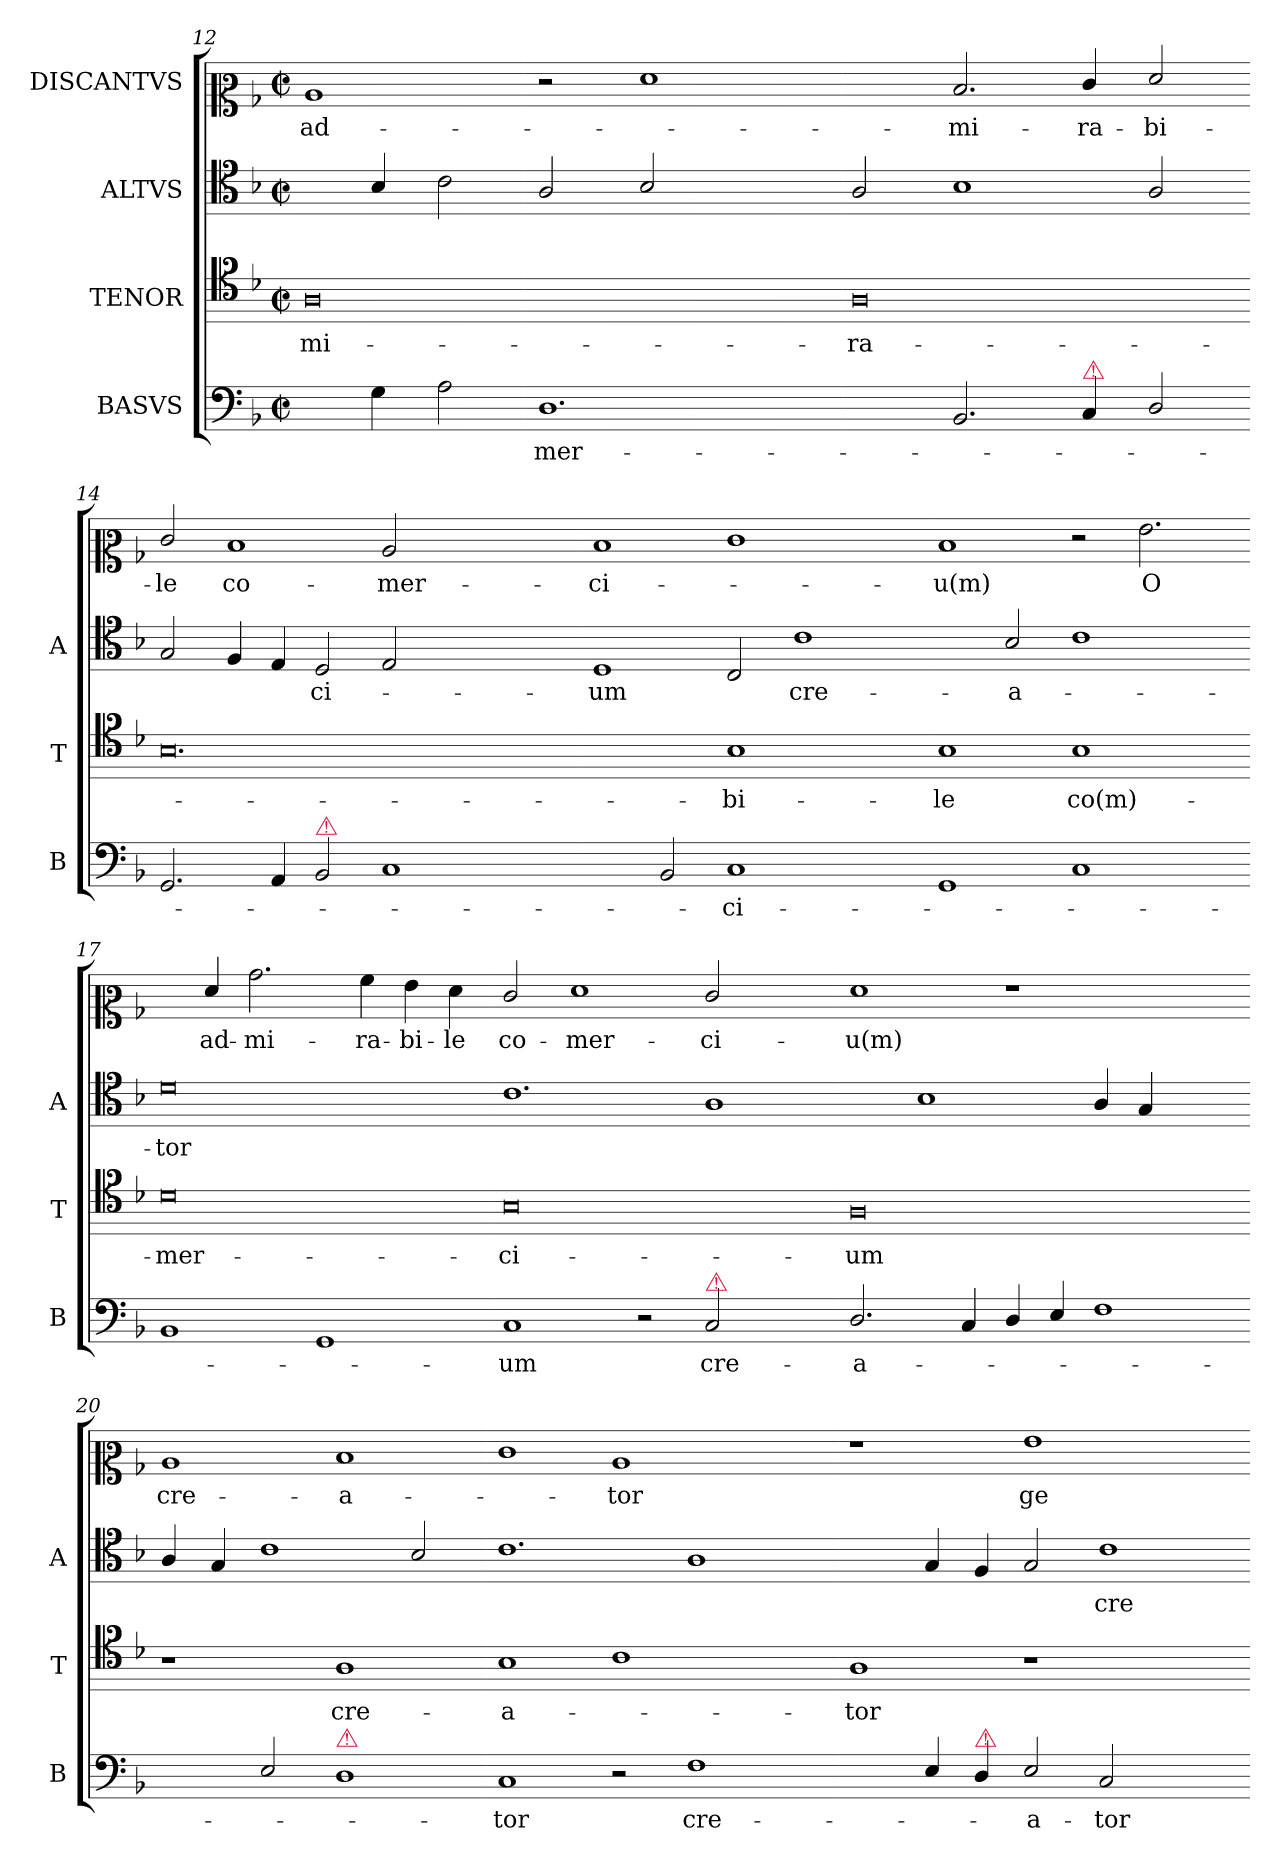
**kern	**text	**kern	**text	**kern	**text	**kern	**text
*part4	*part4	*part3	*part3	*part2	*part2	*part1	*part1
*staff4	*staff4	*staff3	*staff3	*staff2	*staff2	*staff1	*staff1
*I"BASVS	*	*I"TENOR	*	*I"ALTVS	*	*I"DISCANTVS	*
*I'B	*	*I'T	*	*I'A	*	*	*
*clefF4	*	*clefC5	*	*clefC4	*	*clefC2	*
*k[b-]	*	*k[b-]	*	*k[b-]	*	*k[b-]	*
*F:	*	*F:	*	*F:	*	*F:	*
*M2/1	*	*M2/1	*	*M2/1	*	*M2/1	*
*met(c|)	*	*met(c|)	*	*met(c|)	*	*met(c|)	*
=12	=12	=12	=12	=12	=12	=12	=12
!	!	!	!	!	!	!	!LO:LY:i
4ryy	.	0F\	-mi-	4ryy	.	1c/	ad-
4G\	.	.	.	4B-/	.	.	.
2A\	.	.	.	2c\	.	.	.
1.D\	-mer-	.	.	2A/	.	2r	.
.	.	.	.	2B-/	.	1f\	.
.	.	2ryy	.	2ryy	.	.	.
=13-	=13-	=13-	=13-	=13-	=13-	=13-	=13-
2ryy	.	0F\	-ra-	2A/	.	2ryy	.
!	!	!	!	!	!	!	!LO:LY:i
2.BB-/	.	.	.	1B-\	.	2.d/	-mi-
!LO:TX:a:color=crimson:t=⚠	!	!	!	!	!	!	!
!	!	!	!	!	!	!	!LO:LY:i
4C/	.	.	.	.	.	4e/	-ra-
!	!	!	!	!	!	!	!LO:LY:i
2D/	.	.	.	2A/	.	2f/	-bi-
=14-	=14-	=14-	=14-	=14-	=14-	=14-	=14-
!	!	!	!	!	!	!	!LO:LY:i
2.GG/	.	0.G\	.	2G/	.	2e/	-le
!	!	!	!	!	!	!	!LO:LY:i
.	.	.	.	4F/	.	1d/	co-
4AA/	.	.	.	4E/	.	.	.
!LO:TX:a:color=crimson:t=⚠	!	!	!	!	!	!	!
2BB-/	.	.	.	2D/	-ci-	.	.
!	!	!	!	!	!	!	!LO:LY:i
1C/	.	.	.	2E/	.	2c/	-mer-
.	.	.	.	1ryy	.	1ryy	.
2ryy	.	.	.	.	.	.	.
=15-	=15-	=15-	=15-	=15-	=15-	=15-	=15-
!	!	!	!	!	!	!	!LO:LY:i
2ryy	.	1ryy	.	1D/	-um	1d/	-ci-
2BB-/	.	.	.	.	.	.	.
1C/	-ci-	1G\	-bi-	2C/	.	1e\	.
.	.	.	.	1c\	cre-	.	.
2ryy	.	2ryy	.	.	.	2ryy	.
=16-	=16-	=16-	=16-	=16-	=16-	=16-	=16-
!	!	!	!	!	!	!	!LO:LY:i
1GG/	.	1G\	-le	2ryy	.	1d/	-u(m)
.	.	.	.	2B-/	-a-	.	.
1C/	.	1G\	co(m)-	1c\	.	2r	.
!	!	!	!	!	!	!	!LO:LY:i
.	.	.	.	.	.	2.g\	O
4ryy	.	4ryy	.	4ryy	.	.	.
=17-	=17-	=17-	=17-	=17-	=17-	=17-	=17-
1BB-/	.	0B-\	-mer-	0d\	-tor	4ryy	.
!	!	!	!	!	!	!	!LO:LY:i
.	.	.	.	.	.	4f/	ad-
!	!	!	!	!	!	!	!LO:LY:i
.	.	.	.	.	.	2.b-\	-mi-
1GG/	.	.	.	.	.	.	.
!	!	!	!	!	!	!	!LO:LY:i
.	.	.	.	.	.	4a\	-ra-
!	!	!	!	!	!	!	!LO:LY:i
.	.	.	.	.	.	4g\	-bi-
!	!	!	!	!	!	!	!LO:LY:i
.	.	.	.	.	.	4f\	-le
=18-	=18-	=18-	=18-	=18-	=18-	=18-	=18-
!	!	!	!	!	!	!	!LO:LY:i
1C/	-um	0G\	-ci-	1.c\	.	2e/	co-
!	!	!	!	!	!	!	!LO:LY:i
.	.	.	.	.	.	1f\	-mer-
2r	.	.	.	.	.	.	.
!LO:TX:a:color=crimson:t=⚠	!	!	!	!	!	!	!
!	!	!	!	!	!	!	!LO:LY:i
2C/	cre-	.	.	1A\	.	2e/	-ci-
2ryy	.	2ryy	.	.	.	2ryy	.
=19-	=19-	=19-	=19-	=19-	=19-	=19-	=19-
!	!	!	!	!	!	!	!LO:LY:i
2.D/	-a-	0F\	-um	2ryy	.	1f\	-u(m)
.	.	.	.	1B-\	.	.	.
4C/	.	.	.	.	.	.	.
4D/	.	.	.	.	.	1r	.
4E/	.	.	.	.	.	.	.
1F\	.	.	.	4A/	.	.	.
.	.	.	.	4G/	.	.	.
.	.	2ryy	.	2ryy	.	2ryy	.
=20-	=20-	=20-	=20-	=20-	=20-	=20-	=20-
2ryy	.	1r	.	4A/	.	1c/	cre-
.	.	.	.	4G/	.	.	.
2E/	.	.	.	1c\	.	.	.
!LO:TX:a:color=crimson:t=⚠	!	!	!	!	!	!	!
1D\	.	1F\	cre-	.	.	1d/	-a-
.	.	.	.	2B-/	.	.	.
=21-	=21-	=21-	=21-	=21-	=21-	=21-	=21-
1C/	-tor	1G\	-a-	1.c\	.	1e\	.
2r	.	1A\	.	.	.	1c/	-tor
!	!LO:LY:i	!	!	!	!	!	!
1F\	cre-	.	.	1A\	.	.	.
.	.	2ryy	.	.	.	2ryy	.
=22-	=22-	=22-	=22-	=22-	=22-	=22-	=22-
2ryy	.	1F\	-tor	2ryy	.	1r	.
4E/	.	.	.	4G/	.	.	.
!LO:TX:a:color=crimson:t=⚠	!	!	!	!	!	!	!
4D/	.	.	.	4F/	.	.	.
!	!LO:LY:i	!	!	!	!	!	!
2E/	-a-	1r	.	2G/	.	1g\	ge-
!	!LO:LY:i	!	!	!	!	!	!
2C/	-tor	.	.	1c\	cre-	.	.
2ryy	.	2ryy	.	.	.	2ryy	.
=-	=-	=-	=-	=-	=-	=-	=-
*-	*-	*-	*-	*-	*-	*-	*-
